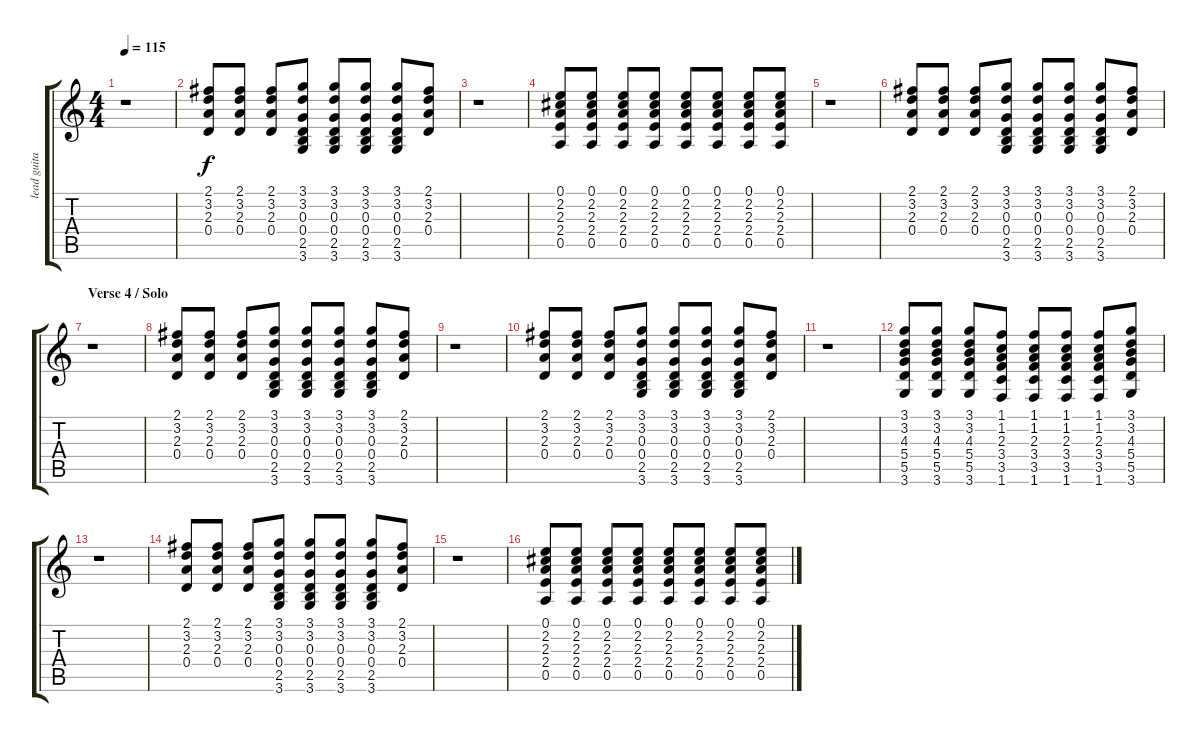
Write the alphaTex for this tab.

\track ("lead guitar - breiti" "lead guita") {instrument distortionguitar}
\staff {score tabs}
\tuning (E4 B3 G3 D3 A2 E2) {hide}
\ts (4 4)
\tempo 115
\clef g2
\ks c
r.1{dy f} |
(2.1 3.2 2.3 0.4).8 (2.1 3.2 2.3 0.4).8 (2.1 3.2 2.3 0.4).8 (3.1 3.2 0.3 0.4 2.5 3.6).8 (3.1 3.2 0.3 0.4 2.5 3.6).8 (3.1 3.2 0.3 0.4 2.5 3.6).8 (3.1 3.2 0.3 0.4 2.5 3.6).8 (2.1 3.2 2.3 0.4).8 |
r.1 |
(0.1 2.2 2.3 2.4 0.5).8 (0.1 2.2 2.3 2.4 0.5).8 (0.1 2.2 2.3 2.4 0.5).8 (0.1 2.2 2.3 2.4 0.5).8 (0.1 2.2 2.3 2.4 0.5).8 (0.1 2.2 2.3 2.4 0.5).8 (0.1 2.2 2.3 2.4 0.5).8 (0.1 2.2 2.3 2.4 0.5).8 |
r.1 |
(2.1 3.2 2.3 0.4).8 (2.1 3.2 2.3 0.4).8 (2.1 3.2 2.3 0.4).8 (3.1 3.2 0.3 0.4 2.5 3.6).8 (3.1 3.2 0.3 0.4 2.5 3.6).8 (3.1 3.2 0.3 0.4 2.5 3.6).8 (3.1 3.2 0.3 0.4 2.5 3.6).8 (2.1 3.2 2.3 0.4).8 |
\section ("" "Verse 4 / Solo")
r.1 |
(2.1 3.2 2.3 0.4).8 (2.1 3.2 2.3 0.4).8 (2.1 3.2 2.3 0.4).8 (3.1 3.2 0.3 0.4 2.5 3.6).8 (3.1 3.2 0.3 0.4 2.5 3.6).8 (3.1 3.2 0.3 0.4 2.5 3.6).8 (3.1 3.2 0.3 0.4 2.5 3.6).8 (2.1 3.2 2.3 0.4).8 |
r.1 |
(2.1 3.2 2.3 0.4).8 (2.1 3.2 2.3 0.4).8 (2.1 3.2 2.3 0.4).8 (3.1 3.2 0.3 0.4 2.5 3.6).8 (3.1 3.2 0.3 0.4 2.5 3.6).8 (3.1 3.2 0.3 0.4 2.5 3.6).8 (3.1 3.2 0.3 0.4 2.5 3.6).8 (2.1 3.2 2.3 0.4).8 |
r.1 |
(3.1 3.2 4.3 5.4 5.5 3.6).8 (3.1 3.2 4.3 5.4 5.5 3.6).8 (3.1 3.2 4.3 5.4 5.5 3.6).8 (1.1 1.2 2.3 3.4 3.5 1.6).8 (1.1 1.2 2.3 3.4 3.5 1.6).8 (1.1 1.2 2.3 3.4 3.5 1.6).8 (1.1 1.2 2.3 3.4 3.5 1.6).8 (3.1 3.2 4.3 5.4 5.5 3.6).8 |
r.1 |
(2.1 3.2 2.3 0.4).8 (2.1 3.2 2.3 0.4).8 (2.1 3.2 2.3 0.4).8 (3.1 3.2 0.3 0.4 2.5 3.6).8 (3.1 3.2 0.3 0.4 2.5 3.6).8 (3.1 3.2 0.3 0.4 2.5 3.6).8 (3.1 3.2 0.3 0.4 2.5 3.6).8 (2.1 3.2 2.3 0.4).8 |
r.1 |
(0.1 2.2 2.3 2.4 0.5).8 (0.1 2.2 2.3 2.4 0.5).8 (0.1 2.2 2.3 2.4 0.5).8 (0.1 2.2 2.3 2.4 0.5).8 (0.1 2.2 2.3 2.4 0.5).8 (0.1 2.2 2.3 2.4 0.5).8 (0.1 2.2 2.3 2.4 0.5).8 (0.1 2.2 2.3 2.4 0.5).8
